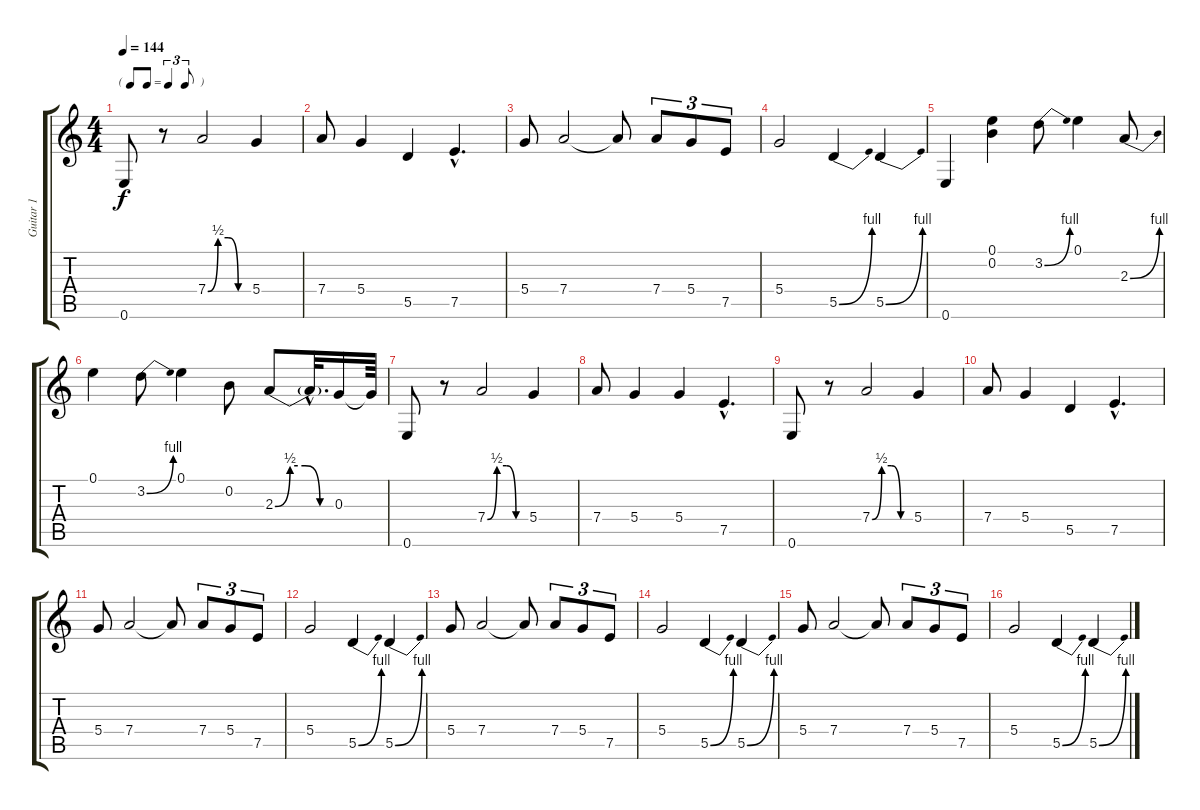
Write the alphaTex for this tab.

\track ("Guitar 1" "Guitar 1") {instrument distortionguitar}
\staff {score tabs}
\tuning (E4 B3 G3 D3 A2 E2) {hide}
\ts (4 4)
\tf triplet8th
\tempo 144
\clef g2
\ks c
0.6.8{dy f} r.8 7.4{be (custom 0 0 15 2 30 2 45 0 60 0)}.2 5.4.4 |
7.4.8 5.4.4 5.5.4 7.5{hac}.4{d} |
5.4.8 7.4.2 7.4{t}.8 7.4.8{tu (3 2)} 5.4.8{tu (3 2)} 7.5.8{tu (3 2)} |
5.4.2 5.5{be (bend 0 0 60 4)}.4 5.5{be (bend 0 0 60 4)}.4 |
0.6.4 (0.1 0.2).4 3.2{be (bend 0 0 60 4)}.8 0.1.4 2.3{be (bend 0 0 60 4)}.8 |
0.1.4 3.2{be (bend 0 0 60 4)}.8 0.1.4 0.2.8 2.3{be (custom 0 0 15 2 30 2 45 0 60 0)}.8 2.3{hac t}.32{d} 0.3.16 0.3{t}.64 |
0.6.8 r.8 7.4{be (custom 0 0 15 2 30 2 45 0 60 0)}.2 5.4.4 |
7.4.8 5.4.4 5.4.4 7.5{hac}.4{d} |
0.6.8 r.8 7.4{be (custom 0 0 15 2 30 2 45 0 60 0)}.2 5.4.4 |
7.4.8 5.4.4 5.5.4 7.5{hac}.4{d} |
5.4.8 7.4.2 7.4{t}.8 7.4.8{tu (3 2)} 5.4.8{tu (3 2)} 7.5.8{tu (3 2)} |
5.4.2 5.5{be (bend 0 0 60 4)}.4 5.5{be (bend 0 0 60 4)}.4 |
5.4.8 7.4.2 7.4{t}.8 7.4.8{tu (3 2)} 5.4.8{tu (3 2)} 7.5.8{tu (3 2)} |
5.4.2 5.5{be (bend 0 0 60 4)}.4 5.5{be (bend 0 0 60 4)}.4 |
5.4.8 7.4.2 7.4{t}.8 7.4.8{tu (3 2)} 5.4.8{tu (3 2)} 7.5.8{tu (3 2)} |
5.4.2 5.5{be (bend 0 0 60 4)}.4 5.5{be (bend 0 0 60 4)}.4
